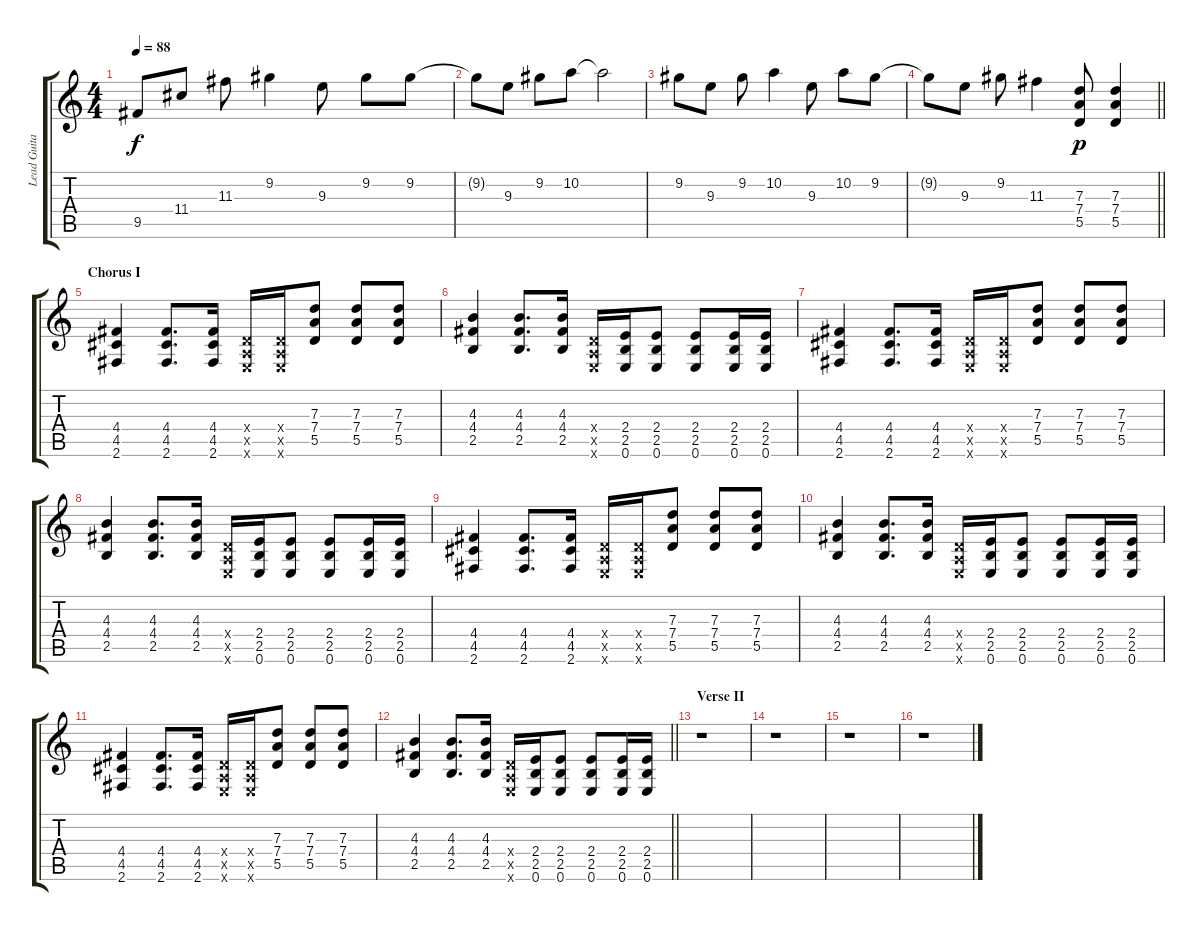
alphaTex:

\track ("Lead Guitar" "Lead Guita") {instrument electricguitarclean}
\staff {score tabs}
\tuning (E4 B3 G3 D3 A2 E2) {hide}
\ts (4 4)
\tempo 88
\clef g2
\ks c
9.5.8{dy f} 11.4.8 11.3.8 9.2.4 9.3.8 9.2.8 9.2.8 |
9.2{t}.8 9.3.8 9.2.8 10.2.8 10.2{t}.2 |
9.2.8 9.3.8 9.2.8 10.2.4 9.3.8 10.2.8 9.2.8 |
\barLineRight lightlight
9.2{t}.8 9.3.8 9.2.8 11.3.4 (7.3 7.4 5.5).8{dy p instrument distortionguitar} (7.3 7.4 5.5).4 |
\section ("" "Chorus I")
(4.4 4.5 2.6).4 (4.4 4.5 2.6).8{d} (4.4 4.5 2.6).16 (0.4{x} 0.5{x} 0.6{x}).16 (0.4{x} 0.5{x} 0.6{x}).16 (7.3 7.4 5.5).8 (7.3 7.4 5.5).8 (7.3 7.4 5.5).8 |
(4.3 4.4 2.5).4 (4.3 4.4 2.5).8{d} (4.3 4.4 2.5).16 (0.4{x} 0.5{x} 0.6{x}).16 (2.4 2.5 0.6).16 (2.4 2.5 0.6).8 (2.4 2.5 0.6).8 (2.4 2.5 0.6).16 (2.4 2.5 0.6).16 |
(4.4 4.5 2.6).4 (4.4 4.5 2.6).8{d} (4.4 4.5 2.6).16 (0.4{x} 0.5{x} 0.6{x}).16 (0.4{x} 0.5{x} 0.6{x}).16 (7.3 7.4 5.5).8 (7.3 7.4 5.5).8 (7.3 7.4 5.5).8 |
(4.3 4.4 2.5).4 (4.3 4.4 2.5).8{d} (4.3 4.4 2.5).16 (0.4{x} 0.5{x} 0.6{x}).16 (2.4 2.5 0.6).16 (2.4 2.5 0.6).8 (2.4 2.5 0.6).8 (2.4 2.5 0.6).16 (2.4 2.5 0.6).16 |
(4.4 4.5 2.6).4 (4.4 4.5 2.6).8{d} (4.4 4.5 2.6).16 (0.4{x} 0.5{x} 0.6{x}).16 (0.4{x} 0.5{x} 0.6{x}).16 (7.3 7.4 5.5).8 (7.3 7.4 5.5).8 (7.3 7.4 5.5).8 |
(4.3 4.4 2.5).4 (4.3 4.4 2.5).8{d} (4.3 4.4 2.5).16 (0.4{x} 0.5{x} 0.6{x}).16 (2.4 2.5 0.6).16 (2.4 2.5 0.6).8 (2.4 2.5 0.6).8 (2.4 2.5 0.6).16 (2.4 2.5 0.6).16 |
(4.4 4.5 2.6).4 (4.4 4.5 2.6).8{d} (4.4 4.5 2.6).16 (0.4{x} 0.5{x} 0.6{x}).16 (0.4{x} 0.5{x} 0.6{x}).16 (7.3 7.4 5.5).8 (7.3 7.4 5.5).8 (7.3 7.4 5.5).8 |
\barLineRight lightlight
(4.3 4.4 2.5).4 (4.3 4.4 2.5).8{d} (4.3 4.4 2.5).16 (0.4{x} 0.5{x} 0.6{x}).16 (2.4 2.5 0.6).16 (2.4 2.5 0.6).8 (2.4 2.5 0.6).8 (2.4 2.5 0.6).16 (2.4 2.5 0.6).16 |
\section ("" "Verse II")
r.1 |
r.1 |
r.1 |
r.1
